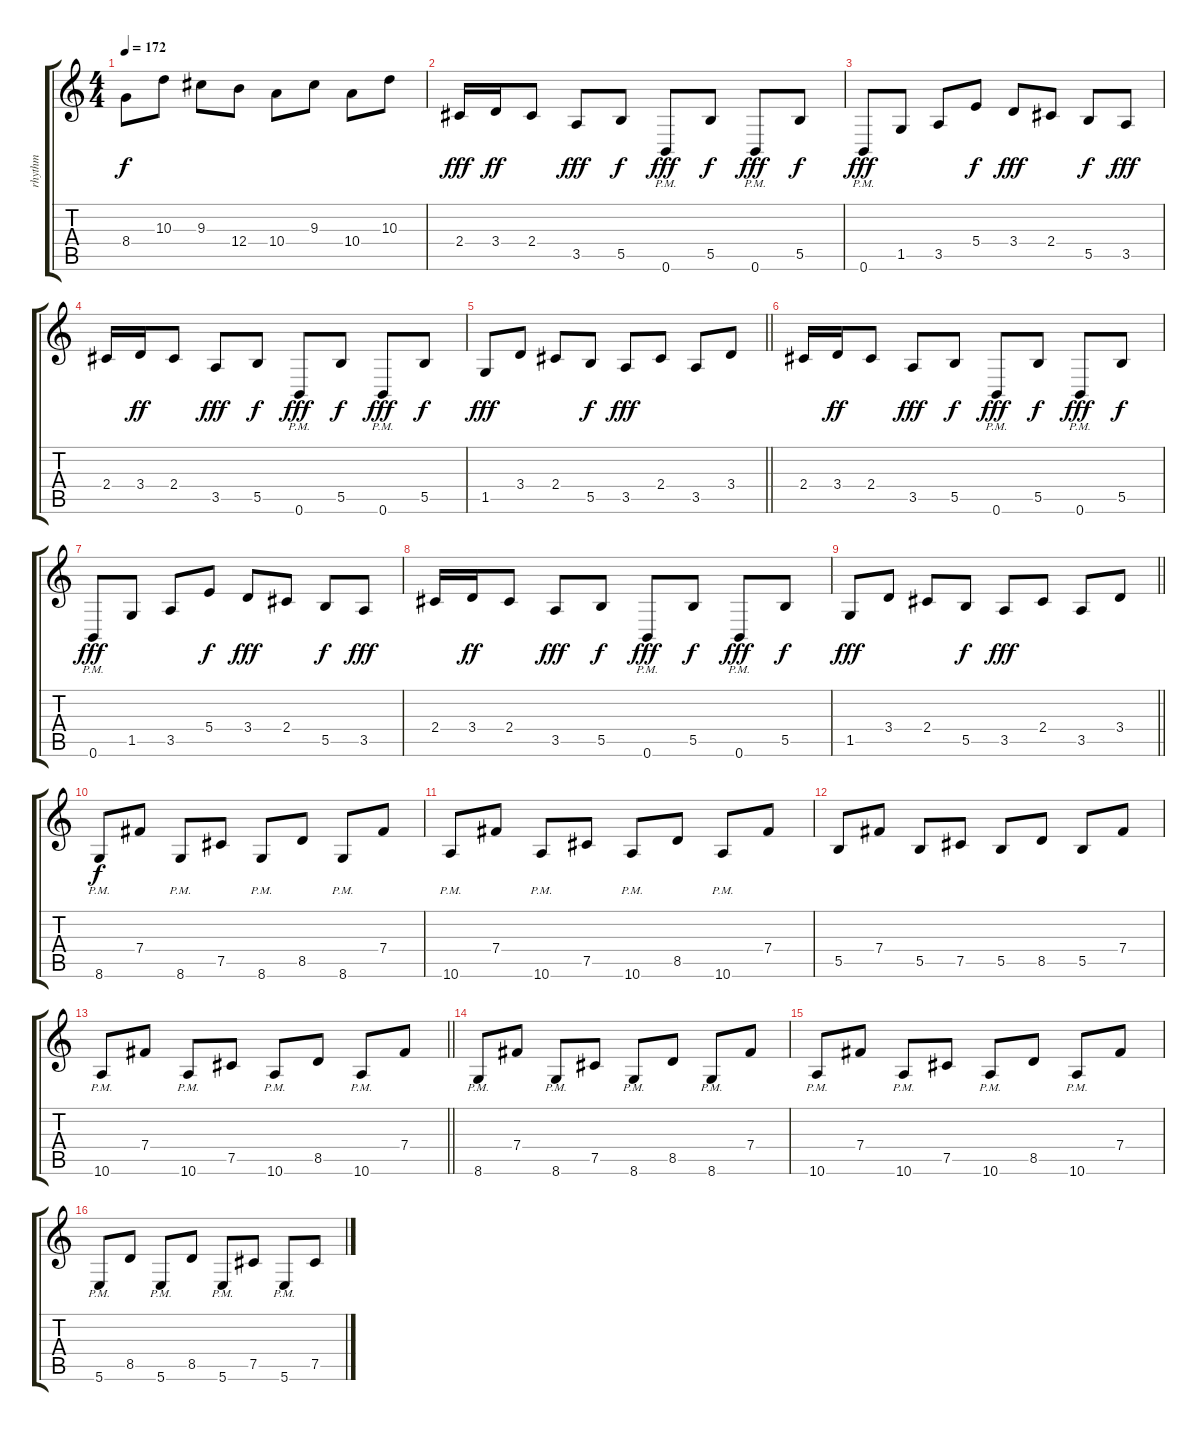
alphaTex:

\track ("rhythm" "rhythm") {instrument distortionguitar}
\staff {score tabs}
\tuning (Db4 Ab3 E3 B2 Gb2 B1) {hide}
\ts (4 4)
\tempo 172
\clef g2
\ks c
8.4.8{dy f} 10.3.8 9.3.8 12.4.8 10.4.8 9.3.8 10.4.8 10.3.8 |
2.4.16{dy fff} 3.4.16{dy ff} 2.4.8 3.5.8{dy fff} 5.5.8{dy f} 0.6{pm}.8{dy fff} 5.5.8{dy f} 0.6{pm}.8{dy fff} 5.5.8{dy f} |
0.6{pm}.8{dy fff} 1.5.8 3.5.8 5.4.8{dy f} 3.4.8{dy fff} 2.4.8 5.5.8{dy f} 3.5.8{dy fff} |
2.4.16 3.4.16{dy ff} 2.4.8 3.5.8{dy fff} 5.5.8{dy f} 0.6{pm}.8{dy fff} 5.5.8{dy f} 0.6{pm}.8{dy fff} 5.5.8{dy f} |
\barLineRight lightlight
1.5.8{dy fff} 3.4.8 2.4.8 5.5.8{dy f} 3.5.8{dy fff} 2.4.8 3.5.8 3.4.8 |
2.4.16 3.4.16{dy ff} 2.4.8 3.5.8{dy fff} 5.5.8{dy f} 0.6{pm}.8{dy fff} 5.5.8{dy f} 0.6{pm}.8{dy fff} 5.5.8{dy f} |
0.6{pm}.8{dy fff} 1.5.8 3.5.8 5.4.8{dy f} 3.4.8{dy fff} 2.4.8 5.5.8{dy f} 3.5.8{dy fff} |
2.4.16 3.4.16{dy ff} 2.4.8 3.5.8{dy fff} 5.5.8{dy f} 0.6{pm}.8{dy fff} 5.5.8{dy f} 0.6{pm}.8{dy fff} 5.5.8{dy f} |
\barLineRight lightlight
1.5.8{dy fff} 3.4.8 2.4.8 5.5.8{dy f} 3.5.8{dy fff} 2.4.8 3.5.8 3.4.8 |
8.6{pm}.8{dy f} 7.4.8 8.6{pm}.8 7.5.8 8.6{pm}.8 8.5.8 8.6{pm}.8 7.4.8 |
10.6{pm}.8 7.4.8 10.6{pm}.8 7.5.8 10.6{pm}.8 8.5.8 10.6{pm}.8 7.4.8 |
5.5.8 7.4.8 5.5.8 7.5.8 5.5.8 8.5.8 5.5.8 7.4.8 |
\barLineRight lightlight
10.6{pm}.8 7.4.8 10.6{pm}.8 7.5.8 10.6{pm}.8 8.5.8 10.6{pm}.8 7.4.8 |
8.6{pm}.8 7.4.8 8.6{pm}.8 7.5.8 8.6{pm}.8 8.5.8 8.6{pm}.8 7.4.8 |
10.6{pm}.8 7.4.8 10.6{pm}.8 7.5.8 10.6{pm}.8 8.5.8 10.6{pm}.8 7.4.8 |
5.6{pm}.8 8.5.8 5.6{pm}.8 8.5.8 5.6{pm}.8 7.5.8 5.6{pm}.8 7.5.8
